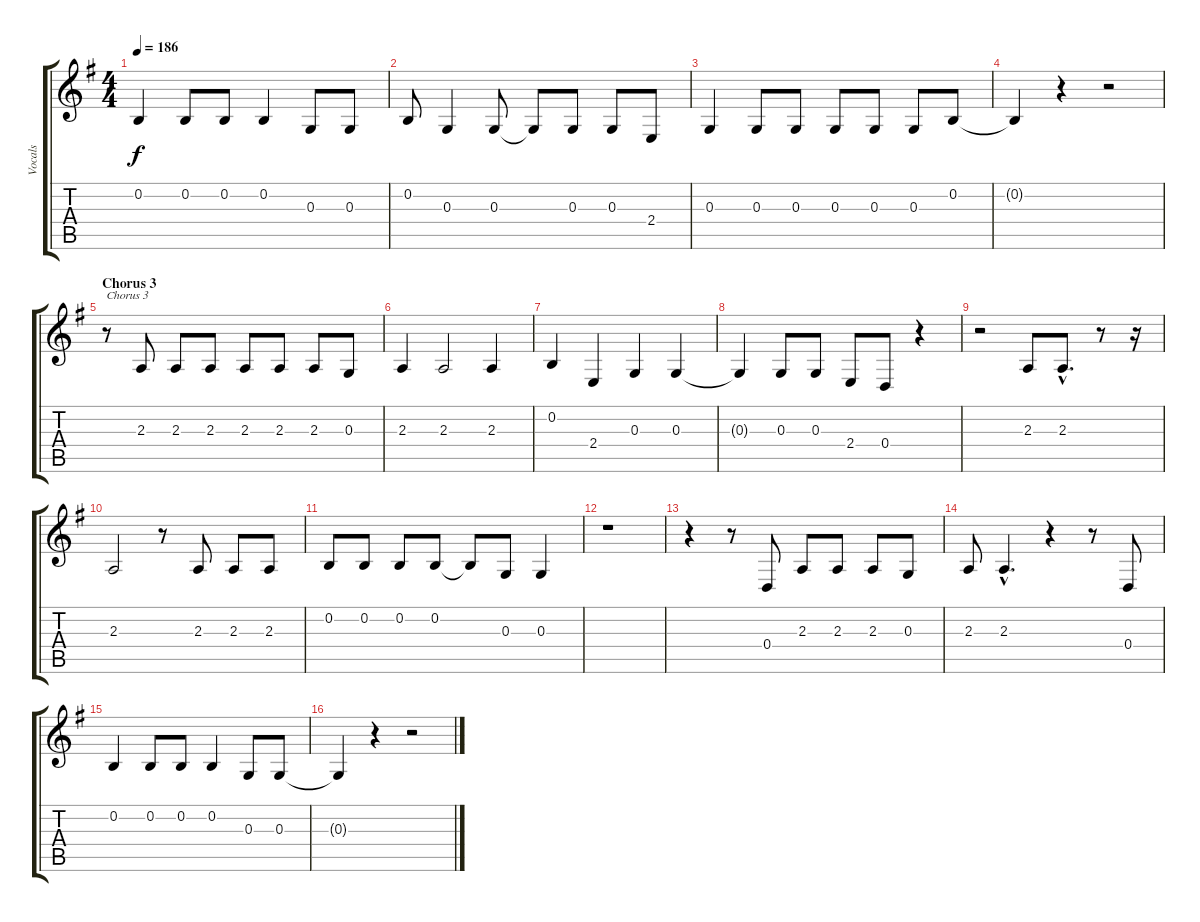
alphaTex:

\track ("Vocals" "Vocals") {instrument stringensemble1}
\staff {score tabs}
\tuning (E4 B3 G3 D3 A2 E2) {hide}
\ts (4 4)
\tempo 186
\clef g2
\ks g
0.2.4{dy f} 0.2.8 0.2.8 0.2.4 0.3.8 0.3.8 |
0.2.8 0.3.4 0.3.8 0.3{t}.8 0.3.8 0.3.8 2.4.8 |
0.3.4 0.3.8 0.3.8 0.3.8 0.3.8 0.3.8 0.2.8 |
0.2{t}.4 r.4 r.2 |
\section ("" "Chorus 3")
r.8{txt "Chorus 3"} 2.3.8 2.3.8 2.3.8 2.3.8 2.3.8 2.3.8 0.3.8 |
2.3.4 2.3.2 2.3.4 |
0.2.4 2.4.4 0.3.4 0.3.4 |
0.3{t}.4 0.3.8 0.3.8 2.4.8 0.4.8 r.4 |
r.2 2.3.8 2.3{hac}.8{d} r.8 r.16 |
2.3.2 r.8 2.3.8 2.3.8 2.3.8 |
0.2.8 0.2.8 0.2.8 0.2.8 0.2{t}.8 0.3.8 0.3.4 |
r.1 |
r.4 r.8 0.4.8 2.3.8 2.3.8 2.3.8 0.3.8 |
2.3.8 2.3{hac}.4{d} r.4 r.8 0.4.8 |
0.2.4 0.2.8 0.2.8 0.2.4 0.3.8 0.3.8 |
0.3{t}.4 r.4 r.2
